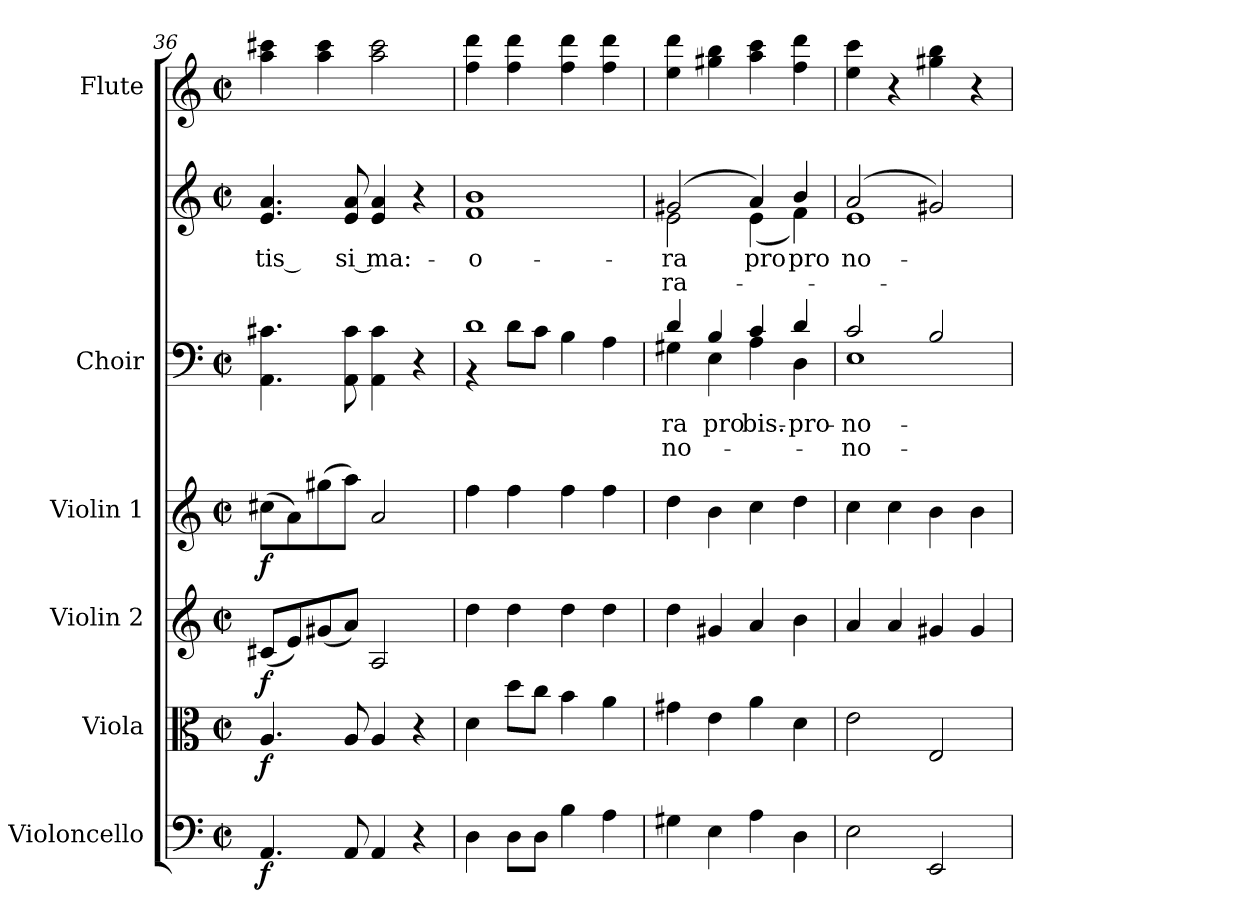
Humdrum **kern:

**kern	**dynam	**kern	**dynam	**kern	**dynam	**kern	**dynam	**kern	**text	**text	**kern	**text	**text	**kern
*part6	*part6	*part5	*part5	*part4	*part4	*part3	*part3	*part2	*part2	*part2	*part2	*part2	*part2	*part1
*staff7	*staff7	*staff6	*staff6	*staff5	*staff5	*staff4	*staff4	*staff3	*staff3	*staff3	*staff2	*staff2	*staff2	*staff1
*I"Violoncello	*	*I"Viola	*	*I"Violin 2	*	*I"Violin 1	*	*I"Choir	*	*	*	*	*	*I"Flute
*	*	*I'Vla.	*	*I'Vln. 2	*	*I'Vln. 1	*	*I'Choir	*	*	*	*	*	*I'2 Fl.
*clefF4	*	*clefC3	*	*clefG2	*	*clefG2	*	*clefF4	*	*	*clefG2	*	*	*clefG2
*k[]	*	*k[]	*	*k[]	*	*k[]	*	*k[]	*	*	*k[]	*	*	*k[]
*C:	*	*C:	*	*C:	*	*C:	*	*C:	*	*	*C:	*	*	*C:
*M2/2	*	*M2/2	*	*M2/2	*	*M2/2	*	*M2/2	*	*	*M2/2	*	*	*M2/2
*met(c|)	*	*met(c|)	*	*met(c|)	*	*met(c|)	*	*met(c|)	*	*	*met(c|)	*	*	*met(c|)
=36	=36	=36	=36	=36	=36	=36	=36	=36	=36	=36	=36	=36	=36	=36
!	!	!	!	!	!	!	!	!	!	!	!	!LO:LY:b:color=#000000	!	!
4.AAi/	f	4.Ai/	f	(8c#Xi/L	f	(8cc#Xi\L	f	4.AAi\ 4.c#Xi	.	.	4.ei/ 4.ai	-tis --	.	4aai\ 4ccc#Xi
.	.	.	.	8ei/)	.	8ai\)	.	.	.	.	.	.	.	.
.	.	.	.	(8g#Xi/	.	(8gg#Xi\	.	.	.	.	.	.	.	4aai\ 4ccc#i
!	!	!	!	!	!	!	!	!	!	!	!	!LO:LY:b:color=#000000	!	!
8AAi/	.	8Ai/	.	8ai/J)	.	8aai\J)	.	8AAi\ 8c#i	.	.	8ei/ 8ai	-si --	.	.
!	!	!	!	!	!	!	!	!	!	!	!	!LO:LY:b:color=#000000	!	!
4AAi/	.	4Ai/	.	2Ai/	.	2ai/	.	4AAi\ 4c#i	.	.	4ei/ 4ai	-ma:-	.	2aai\ 2ccc#i
4r	.	4r	.	.	.	.	.	4r	.	.	4r	.	.	.
=37	=37	=37	=37	=37	=37	=37	=37	=37	=37	=37	=37	=37	=37	=37
*	*	*	*	*	*	*	*	*^	*	*	*	*	*	*
!	!	!	!	!	!	!	!	!	!	!	!	!	!LO:LY:b:color=#000000	!	!
4Di\	.	4di\	.	4ddi\	.	4ffi\	.	1di	4r	.	.	1fi 1bi	-o-	.	4ffi\ 4dddi
8Di\L	.	8ddi\L	.	4ddi\	.	4ffi\	.	.	8di\L	.	.	.	.	.	4ffi\ 4dddi
8Di\J	.	8cci\J	.	.	.	.	.	.	8ci\J	.	.	.	.	.	.
4Bi\	.	4bi\	.	4ddi\	.	4ffi\	.	.	4Bi\	.	.	.	.	.	4ffi\ 4dddi
4Ai\	.	4ai\	.	4ddi\	.	4ffi\	.	.	4Ai\	.	.	.	.	.	4ffi\ 4dddi
=38	=38	=38	=38	=38	=38	=38	=38	=38	=38	=38	=38	=38	=38	=38	=38
!	!	!	!	!	!	!	!	!	!	!LO:LY:a:color=#000000	!LO:LY:b:color=#000000	!	!	!	!
!	!	!	!	!	!	!	!	!	!	!	!	!	!LO:LY:a:color=#000000	!LO:LY:b:color=#000000	!
*	*	*	*	*	*	*	*	*	*	*	*	*^	*	*	*
4G#Xi\	.	4g#Xi\	.	4ddi\	.	4ddi\	.	4di/	4G#Xi\	ra	no-	(2g#Xi/	2ei\	-ra	-ra-	4eei\ 4dddi
!	!	!	!	!	!	!	!	!	!	!LO:LY:a:color=#000000	!	!	!	!	!	!
4Ei\	.	4ei\	.	4g#Xi/	.	4bi\	.	4Bi/	4Ei\	pro	.	.	.	.	.	4gg#Xi\ 4bbi
!	!	!	!	!	!	!	!	!	!	!LO:LY:b:color=#000000	!	!	!	!	!	!
!	!	!	!	!	!	!	!	!	!	!	!	!	!	!LO:LY:b:color=#000000	!	!
4Ai\	.	4ai\	.	4ai/	.	4cci\	.	4ci/	4Ai\	-bis.-	.	4ai/)	(4ei\	-pro	.	4aai\ 4ccci
!	!	!	!	!	!	!	!	!	!	!LO:LY:b:color=#000000	!	!	!	!	!	!
!	!	!	!	!	!	!	!	!	!	!	!	!	!	!LO:LY:a:color=#000000	!	!
4Di\	.	4di\	.	4bi\	.	4ddi\	.	4di/	4Di\	-pro-	.	4bi/	4fi\)	pro	.	4ffi\ 4dddi
=39	=39	=39	=39	=39	=39	=39	=39	=39	=39	=39	=39	=39	=39	=39	=39	=39
!	!	!	!	!	!	!	!	!	!	!LO:LY:a:color=#000000	!LO:LY:b:color=#000000	!	!	!	!	!
!	!	!	!	!	!	!	!	!	!	!	!	!	!	!LO:LY:b:color=#000000	!	!
2Ei\	.	2ei\	.	4ai/	.	4cci\	.	2ci/	1Ei	no-	-no-	(2ai/	1ei	no-	.	4eei\ 4ccci
.	.	.	.	4ai/	.	4cci\	.	.	.	.	.	.	.	.	.	4r
2EEi/	.	2Ei/	.	4g#Xi/	.	4bi\	.	2Bi/	.	.	.	2g#Xi/)	.	.	.	4gg#Xi\ 4bbi
.	.	.	.	4g#i/	.	4bi\	.	.	.	.	.	.	.	.	.	4r
*	*	*	*	*	*	*	*	*v	*v	*	*	*	*	*	*	*
*	*	*	*	*	*	*	*	*	*	*	*v	*v	*	*	*
=	=	=	=	=	=	=	=	=	=	=	=	=	=	=
*-	*-	*-	*-	*-	*-	*-	*-	*-	*-	*-	*-	*-	*-	*-
